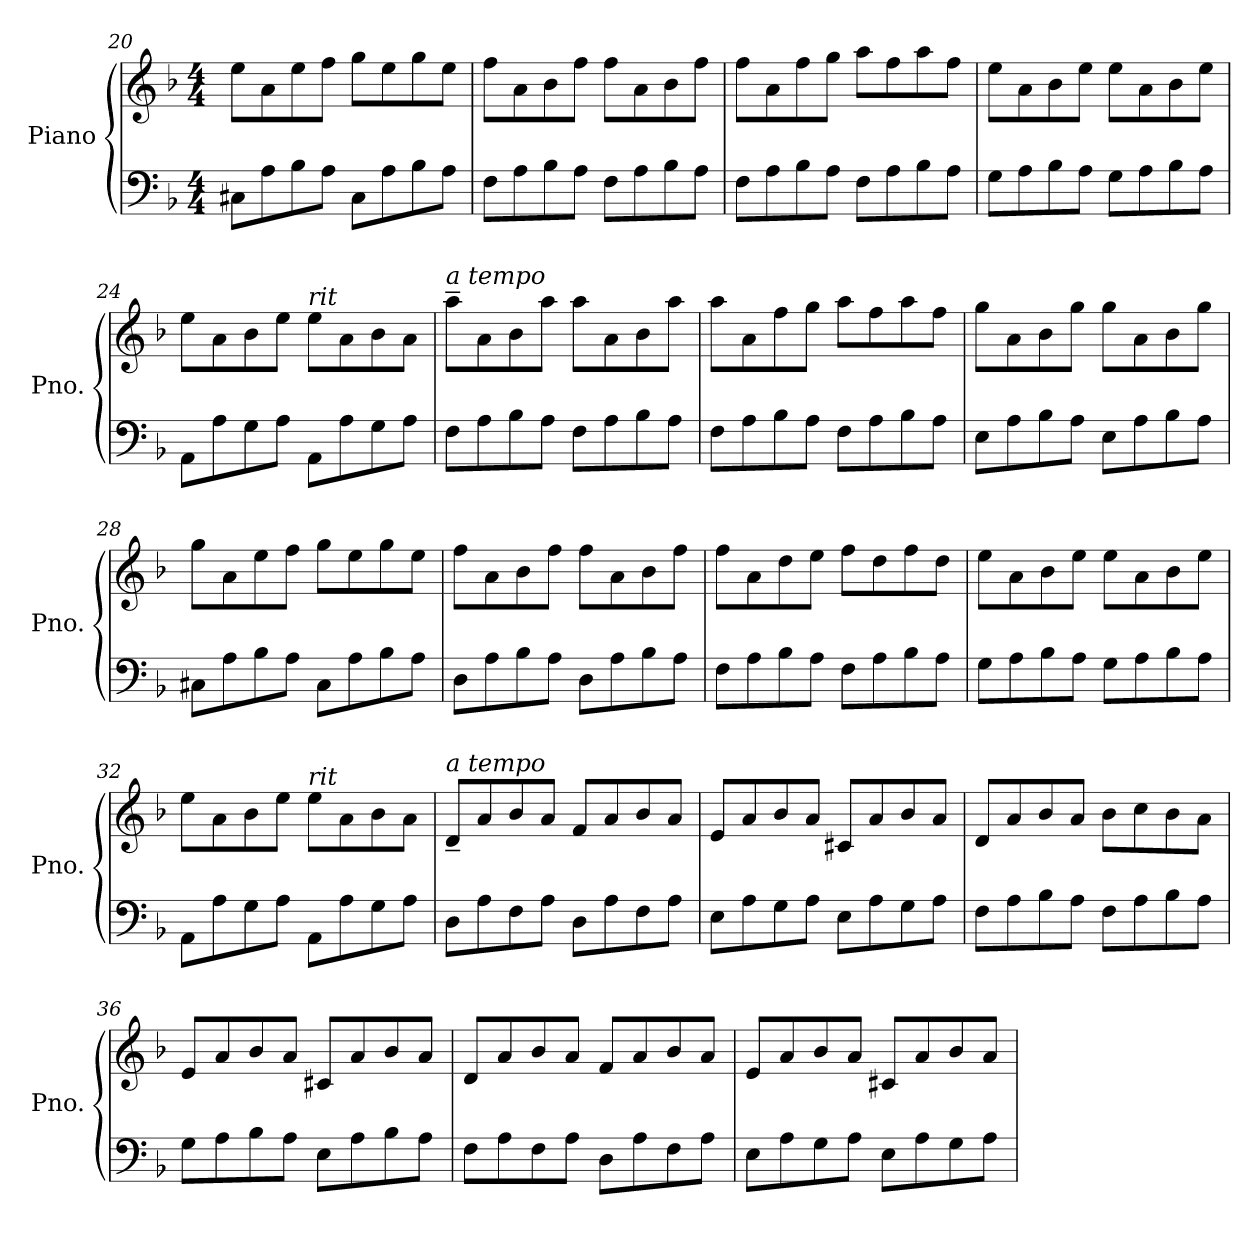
**kern	**kern
*part1	*part1
*staff2	*staff1
*I"Piano	*
*I'Pno.	*
*clefF4	*clefG2
*k[b-]	*k[b-]
*M4/4	*M4/4
=20	=20
8C#X\L	8ee\L
8A\	8a\
8B-\	8ee\
8A\J	8ff\J
8C#\L	8gg\L
8A\	8ee\
8B-\	8gg\
8A\J	8ee\J
!!LO:PB:g=z
=21	=21
8F\L	8ff\L
8A\	8a\
8B-\	8b-\
8A\J	8ff\J
8F\L	8ff\L
8A\	8a\
8B-\	8b-\
8A\J	8ff\J
=22	=22
8F\L	8ff\L
8A\	8a\
8B-\	8ff\
8A\J	8gg\J
8F\L	8aa\L
8A\	8ff\
8B-\	8aa\
8A\J	8ff\J
=23	=23
8G\L	8ee\L
8A\	8a\
8B-\	8b-\
8A\J	8ee\J
8G\L	8ee\L
8A\	8a\
8B-\	8b-\
8A\J	8ee\J
=24	=24
8AA\L	8ee\L
8A\	8a\
8G\	8b-\
8A\J	8ee\J
!	!LO:TX:i:t=rit
8AA\L	8ee\L
8A\	8a\
8G\	8b-\
8A\J	8a\J
!!LO:LB:g=z
=25	=25
!	!LO:TX:i:t=a tempo
8F\L	8aa~\L
8A\	8a\
8B-\	8b-\
8A\J	8aa\J
8F\L	8aa\L
8A\	8a\
8B-\	8b-\
8A\J	8aa\J
=26	=26
8F\L	8aa\L
8A\	8a\
8B-\	8ff\
8A\J	8gg\J
8F\L	8aa\L
8A\	8ff\
8B-\	8aa\
8A\J	8ff\J
=27	=27
8E\L	8gg\L
8A\	8a\
8B-\	8b-\
8A\J	8gg\J
8E\L	8gg\L
8A\	8a\
8B-\	8b-\
8A\J	8gg\J
=28	=28
8C#X\L	8gg\L
8A\	8a\
8B-\	8ee\
8A\J	8ff\J
8C#\L	8gg\L
8A\	8ee\
8B-\	8gg\
8A\J	8ee\J
!!LO:LB:g=z
=29	=29
8D\L	8ff\L
8A\	8a\
8B-\	8b-\
8A\J	8ff\J
8D\L	8ff\L
8A\	8a\
8B-\	8b-\
8A\J	8ff\J
=30	=30
8F\L	8ff\L
8A\	8a\
8B-\	8dd\
8A\J	8ee\J
8F\L	8ff\L
8A\	8dd\
8B-\	8ff\
8A\J	8dd\J
=31	=31
8G\L	8ee\L
8A\	8a\
8B-\	8b-\
8A\J	8ee\J
8G\L	8ee\L
8A\	8a\
8B-\	8b-\
8A\J	8ee\J
=32	=32
8AA\L	8ee\L
8A\	8a\
8G\	8b-\
8A\J	8ee\J
!	!LO:TX:i:t=rit
8AA\L	8ee\L
8A\	8a\
8G\	8b-\
8A\J	8a\J
!!LO:LB:g=z
=33	=33
!	!LO:TX:i:t=a tempo
8D<\L	8d~/L
8A<\	8a/
8F<\	8b-/
8A<\J	8a/J
8D\L	8f/L
8A\	8a/
8F\	8b-/
8A\J	8a/J
=34	=34
8E<\L	8e/L
8A<\	8a/
8G<\	8b-/
8A<\J	8a/J
8E\L	8c#X/L
8A\	8a/
8G\	8b-/
8A\J	8a/J
=35	=35
8F<\L	8d/L
8A<\	8a/
8B-<\	8b-/
8A<\J	8a/J
8F\L	8b-\L
8A\	8cc\
8B-\	8b-\
8A\J	8a\J
=36	=36
8G<\L	8e/L
8A\	8a/
8B-\	8b-/
8A\J	8a/J
8E<\L	8c#X/L
8A\	8a/
8B-\	8b-/
8A\J	8a/J
!!LO:LB:g=z
=37	=37
8F<\L	8d/L
8A<\	8a/
8F<\	8b-/
8A<\J	8a/J
8D\L	8f/L
8A\	8a/
8F\	8b-/
8A\J	8a/J
=38	=38
8E<\L	8e/L
8A<\	8a/
8G<\	8b-/
8A<\J	8a/J
8E\L	8c#X/L
8A\	8a/
8G\	8b-/
8A\J	8a/J
=	=
*-	*-
